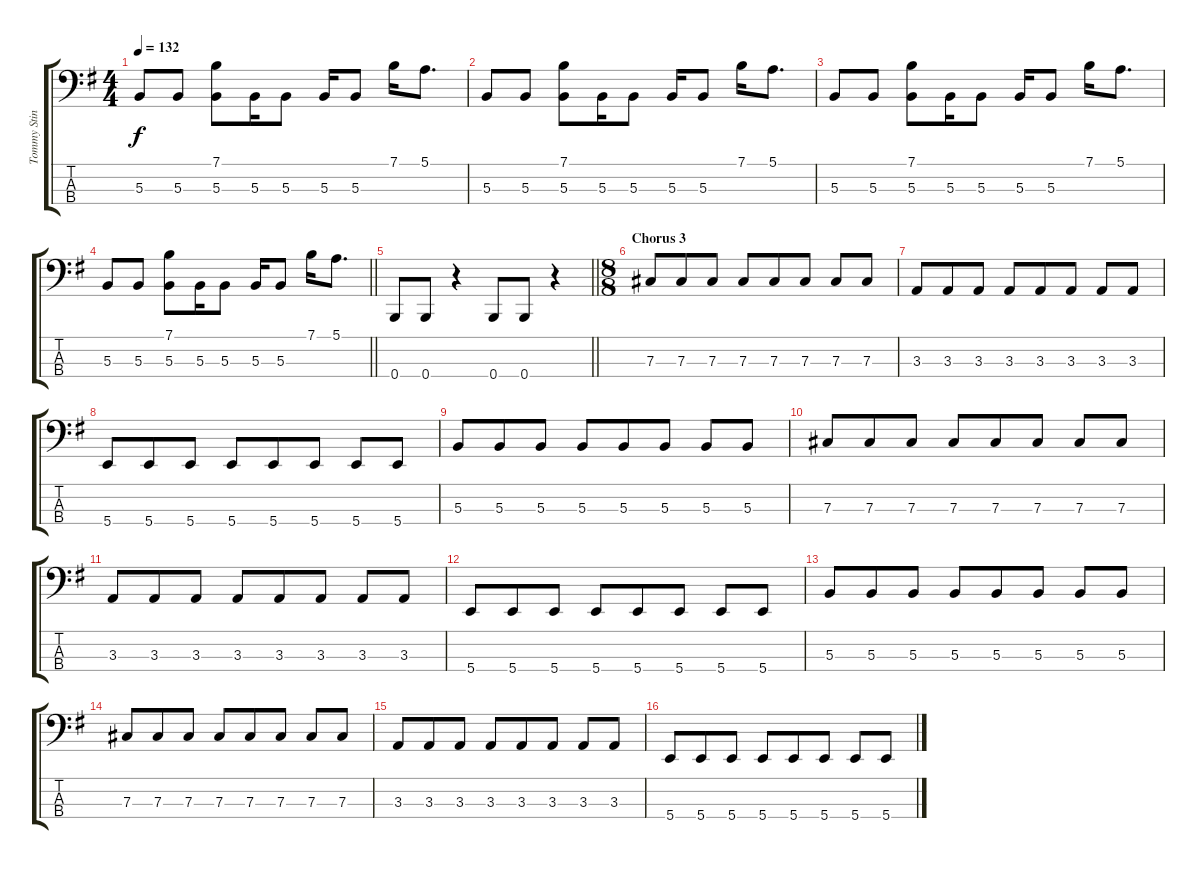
\track ("Tommy Stinson" "Tommy Stin") {instrument electricbasspick}
\staff {score tabs}
\tuning (E2 B1 Gb1 B0) {hide}
\ts (4 4)
\tempo 132
\clef f4
\ks g
5.3.8{dy f} 5.3.8 (7.1 5.3).8 5.3.16 5.3.8 5.3.16 5.3.8 7.1.16 5.1.8{d} |
5.3.8 5.3.8 (7.1 5.3).8 5.3.16 5.3.8 5.3.16 5.3.8 7.1.16 5.1.8{d} |
5.3.8 5.3.8 (7.1 5.3).8 5.3.16 5.3.8 5.3.16 5.3.8 7.1.16 5.1.8{d} |
\barLineRight lightlight
5.3.8 5.3.8 (7.1 5.3).8 5.3.16 5.3.8 5.3.16 5.3.8 7.1.16 5.1.8{d} |
\section ("" "")
\barLineRight lightlight
0.4.8 0.4.8 r.4 0.4.8 0.4.8 r.4 |
\ts (8 8)
\section ("" "Chorus 3")
7.3.8 7.3.8 7.3.8 7.3.8 7.3.8 7.3.8 7.3.8 7.3.8 |
3.3.8 3.3.8 3.3.8 3.3.8 3.3.8 3.3.8 3.3.8 3.3.8 |
5.4.8 5.4.8 5.4.8 5.4.8 5.4.8 5.4.8 5.4.8 5.4.8 |
5.3.8 5.3.8 5.3.8 5.3.8 5.3.8 5.3.8 5.3.8 5.3.8 |
7.3.8 7.3.8 7.3.8 7.3.8 7.3.8 7.3.8 7.3.8 7.3.8 |
3.3.8 3.3.8 3.3.8 3.3.8 3.3.8 3.3.8 3.3.8 3.3.8 |
5.4.8 5.4.8 5.4.8 5.4.8 5.4.8 5.4.8 5.4.8 5.4.8 |
5.3.8 5.3.8 5.3.8 5.3.8 5.3.8 5.3.8 5.3.8 5.3.8 |
7.3.8 7.3.8 7.3.8 7.3.8 7.3.8 7.3.8 7.3.8 7.3.8 |
3.3.8 3.3.8 3.3.8 3.3.8 3.3.8 3.3.8 3.3.8 3.3.8 |
5.4.8 5.4.8 5.4.8 5.4.8 5.4.8 5.4.8 5.4.8 5.4.8
